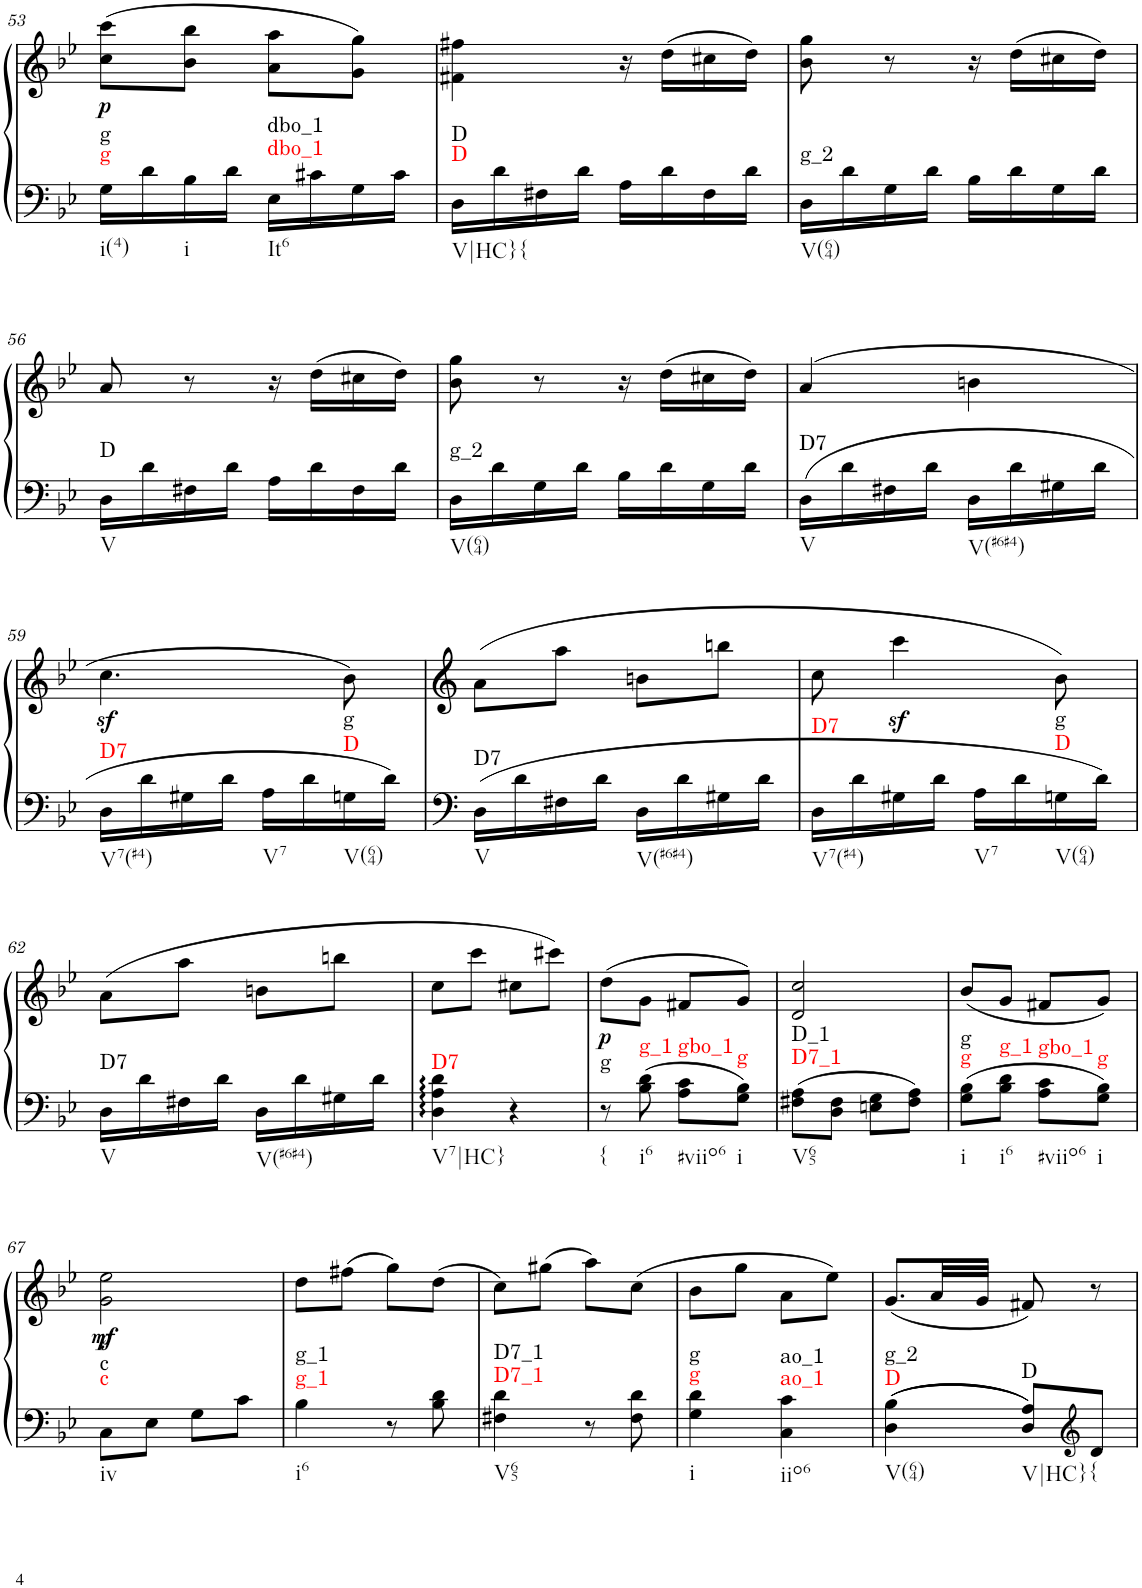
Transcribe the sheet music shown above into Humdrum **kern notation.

**kern	**kern	**dynam	**harte
*part1	*part1	*part1	*part1
*staff2	*staff1	*staff1/2	*
*I"Klavier linke Hand	*	*	*
!!LO:PB:g=z
*clefG2	*clefG2	*	*
*k[b-e-]	*k[b-e-]	*	*
*M2/4	*M2/4	*	*
=53	=53	=53	=53
!	!	!LO:DY:b	!LO:H:n=1:kt=g
!	!	!	!LO:H:n=2:kt=g
16G\LL	(8cc\ 8ccc\L	p	N N
16d\	.	.	.
16B-\	8b-\ 8bb-\J	.	.
16d\JJ	.	.	.
!	!	!	!LO:H:n=1:kt=dbo_1
!	!	!	!LO:H:n=2:kt=dbo_1
16E-\LL	8a\ 8aa\L	.	N N
16c#X\	.	.	.
16G\	8g\ 8gg\J)	.	.
16c#\JJ	.	.	.
=54	=54	=54	=54
!	!	!	!LO:H:n=1:kt=D
!	!	!	!LO:H:n=2:kt=D
16D\LL	4f#X\ 4ff#X\	.	N N
16d\	.	.	.
16F#X\	.	.	.
16d\JJ	.	.	.
16A\LL	16r	.	.
16d\	(16dd\LL	.	.
16F#\	16cc#X\	.	.
16d\JJ	16dd\JJ)	.	.
=55	=55	=55	=55
!	!	!	!LO:H:kt=g_2
16D\LL	8b-\ 8gg\	.	N
16d\	.	.	.
16G\	8r	.	.
16d\JJ	.	.	.
16B-\LL	16r	.	.
16d\	(16dd\LL	.	.
16G\	16cc#X\	.	.
16d\JJ	16dd\JJ)	.	.
!!LO:LB:g=z
=56	=56	=56	=56
!	!	!	!LO:H:kt=D
16D\LL	8a/	.	N
16d\	.	.	.
16F#X\	8r	.	.
16d\JJ	.	.	.
16A\LL	16r	.	.
16d\	(16dd\LL	.	.
16F#\	16cc#X\	.	.
16d\JJ	16dd\JJ)	.	.
=57	=57	=57	=57
!	!	!	!LO:H:kt=g_2
16D\LL	8b-\ 8gg\	.	N
16d\	.	.	.
16G\	8r	.	.
16d\JJ	.	.	.
16B-\LL	16r	.	.
16d\	(16dd\LL	.	.
16G\	16cc#X\	.	.
16d\JJ	16dd\JJ)	.	.
=58	=58	=58	=58
!	!	!	!LO:H:kt=D7
16D\LL	(4a/	.	N
16d\	.	.	.
16F#X\	.	.	.
16d\JJ	.	.	.
16D\LL	4bn\	.	.
16d\	.	.	.
16G#X\	.	.	.
16d\JJ	.	.	.
!!LO:LB:g=z
=59	=59	=59	=59
!	!	!	!LO:H:kt=D7
16D\LL	4.ccz<\	.	N
16d\	.	.	.
16G#X\	.	.	.
16d\JJ	.	.	.
16A\LL	.	.	.
16d\	.	.	.
!	!	!	!LO:H:n=1:kt=D
!	!	!	!LO:H:n=2:kt=g
16Gn\	8b-\)	.	N N
16d\JJ	.	.	.
=60	=60	=60	=60
!	!	!	!LO:H:kt=D7
16D\LL	(8a\L	.	N
16d\	.	.	.
16F#X\	8aa\J	.	.
16d\JJ	.	.	.
16D\LL	8bn\L	.	.
16d\	.	.	.
16G#X\	8bbn\J	.	.
16d\JJ	.	.	.
=61	=61	=61	=61
!	!	!	!LO:H:kt=D7
16D\LL	8cc\	.	N
16d\	.	.	.
16G#X\	4cccz<\	.	.
16d\JJ	.	.	.
16A\LL	.	.	.
16d\	.	.	.
!	!	!	!LO:H:n=1:kt=D
!	!	!	!LO:H:n=2:kt=g
16Gn\	8b-\)	.	N N
16d\JJ	.	.	.
!!LO:LB:g=z
=62	=62	=62	=62
!	!	!	!LO:H:kt=D7
16D\LL	(8a\L	.	N
16d\	.	.	.
16F#X\	8aa\J	.	.
16d\JJ	.	.	.
16D\LL	8bn\L	.	.
16d\	.	.	.
16G#X\	8bbn\J	.	.
16d\JJ	.	.	.
=63	=63	=63	=63
!	!	!	!LO:H:kt=D7
4D\: 4A\: 4d\:	8cc\L	.	N
.	8ccc\J	.	.
4r	8cc#X\L	.	.
.	8ccc#X\J)	.	.
=64	=64	=64	=64
!	!	!LO:DY:b	!LO:H:n=1:kt=g
!	!	!	!LO:H:n=2:kt={
8r	(8dd\L	p	N N
!	!	!	!LO:H:kt=g_1
8B-\ 8d\	8g\J	.	N
!	!	!	!LO:H:kt=gbo_1
8A\ 8c\L	8f#X/L	.	N
!	!	!	!LO:H:kt=g
8G\ 8B-\J	8g/J)	.	N
=65	=65	=65	=65
!	!	!	!LO:H:n=1:kt=D7_1
!	!	!	!LO:H:n=2:kt=D_1
8F#X\ 8A\L	2d/ 2cc/	.	N N
8D\ 8F#\J	.	.	.
8En\ 8G\L	.	.	.
8F#\ 8A\J	.	.	.
=66	=66	=66	=66
!	!	!	!LO:H:n=1:kt=g
!	!	!	!LO:H:n=2:kt=g
8G\ 8B-\L	(8b-/L	.	N N
!	!	!	!LO:H:kt=g_1
8B-\ 8d\J	8g/J	.	N
!	!	!	!LO:H:kt=gbo_1
8A\ 8c\L	8f#X/L	.	N
!	!	!	!LO:H:kt=g
8G\ 8B-\J	8g/J)	.	N
!!LO:LB:g=z
=67	=67	=67	=67
!	!	!LO:DY:b	!
!	!	!LO:DY:n=1:b	!LO:H:n=1:kt=c
!	!	!	!LO:H:n=2:kt=c
8C\L	2g\ 2ee-\	mf p	N N
8E-\J	.	.	.
8G\L	.	.	.
8c\J	.	.	.
=68	=68	=68	=68
!	!	!	!LO:H:n=1:kt=g_1
!	!	!	!LO:H:n=2:kt=g_1
4B-\	8dd\L	.	N N
.	(8ff#X\J	.	.
8r	8gg\L)	.	.
8B-\ 8d\	(8dd\J	.	.
=69	=69	=69	=69
!	!	!	!LO:H:n=1:kt=D7_1
!	!	!	!LO:H:n=2:kt=D7_1
4F#X\ 4d\	8cc\L)	.	N N
.	(8gg#X\J	.	.
8r	8aa\L)	.	.
8F#\ 8d\	(8cc\J	.	.
=70	=70	=70	=70
!	!	!	!LO:H:n=1:kt=g
!	!	!	!LO:H:n=2:kt=g
4G\ 4d\	8b-\L	.	N N
.	8gg\J	.	.
!	!	!	!LO:H:n=1:kt=ao_1
!	!	!	!LO:H:n=2:kt=ao_1
4C\ 4c\	8a\L	.	N N
.	8ee-\J)	.	.
=71	=71	=71	=71
!	!	!	!LO:H:n=1:kt=D
!	!	!	!LO:H:n=2:kt=g_2
4D\ 4B-\	(8.g/L	.	N N
.	32a/LL	.	.
.	32g/JJJ	.	.
!	!	!	!LO:H:kt=D
8D/ 8A/L	8f#X/)	.	N
*clefG2	*	*	*
!	!	!	!LO:H:kt={
8d/J	8r	.	N
=	=	=	=
*-	*-	*-	*-
